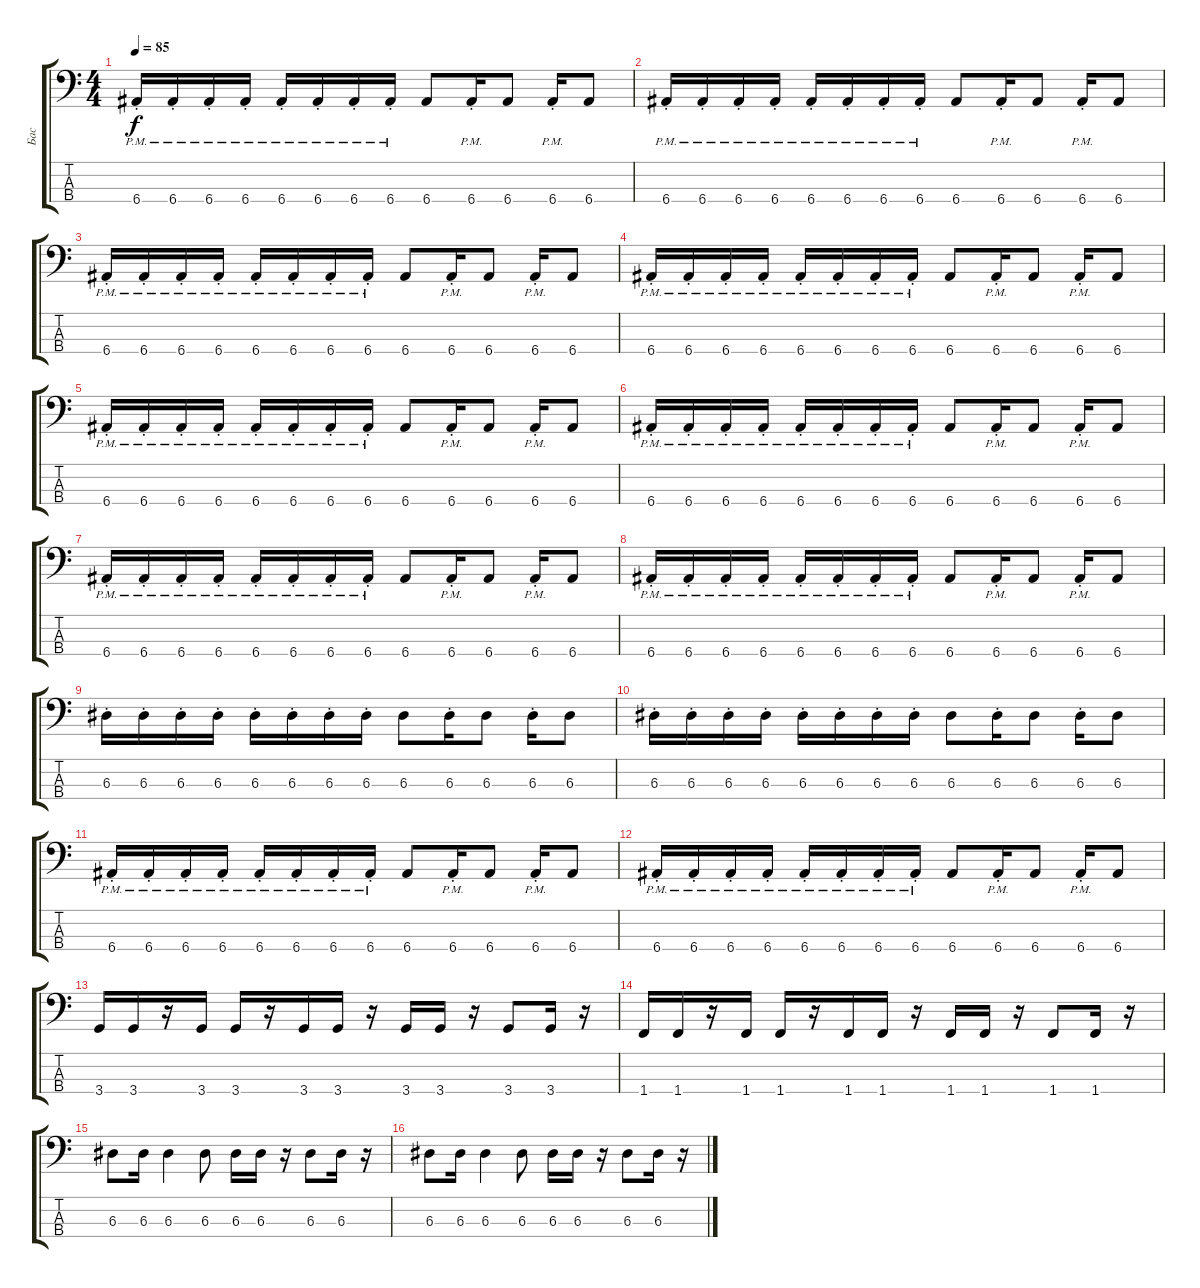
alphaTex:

\track ("Бас" "Бас") {instrument synthbass1}
\staff {score tabs}
\tuning (G2 D2 A1 E1) {hide}
\ts (4 4)
\tempo 85
\clef f4
\ks c
6.4{pm st}.16{dy f} 6.4{pm st}.16 6.4{pm st}.16 6.4{pm st}.16 6.4{pm st}.16 6.4{pm st}.16 6.4{pm st}.16 6.4{pm st}.16 6.4.8 6.4{pm st}.16 6.4.8 6.4{pm st}.16 6.4.8 |
6.4{pm st}.16 6.4{pm st}.16 6.4{pm st}.16 6.4{pm st}.16 6.4{pm st}.16 6.4{pm st}.16 6.4{pm st}.16 6.4{pm st}.16 6.4.8 6.4{pm st}.16 6.4.8 6.4{pm st}.16 6.4.8 |
6.4{pm st}.16 6.4{pm st}.16 6.4{pm st}.16 6.4{pm st}.16 6.4{pm st}.16 6.4{pm st}.16 6.4{pm st}.16 6.4{pm st}.16 6.4.8 6.4{pm st}.16 6.4.8 6.4{pm st}.16 6.4.8 |
6.4{pm st}.16 6.4{pm st}.16 6.4{pm st}.16 6.4{pm st}.16 6.4{pm st}.16 6.4{pm st}.16 6.4{pm st}.16 6.4{pm st}.16 6.4.8 6.4{pm st}.16 6.4.8 6.4{pm st}.16 6.4.8 |
6.4{pm st}.16 6.4{pm st}.16 6.4{pm st}.16 6.4{pm st}.16 6.4{pm st}.16 6.4{pm st}.16 6.4{pm st}.16 6.4{pm st}.16 6.4.8 6.4{pm st}.16 6.4.8 6.4{pm st}.16 6.4.8 |
6.4{pm st}.16 6.4{pm st}.16 6.4{pm st}.16 6.4{pm st}.16 6.4{pm st}.16 6.4{pm st}.16 6.4{pm st}.16 6.4{pm st}.16 6.4.8 6.4{pm st}.16 6.4.8 6.4{pm st}.16 6.4.8 |
6.4{pm st}.16 6.4{pm st}.16 6.4{pm st}.16 6.4{pm st}.16 6.4{pm st}.16 6.4{pm st}.16 6.4{pm st}.16 6.4{pm st}.16 6.4.8 6.4{pm st}.16 6.4.8 6.4{pm st}.16 6.4.8 |
6.4{pm st}.16 6.4{pm st}.16 6.4{pm st}.16 6.4{pm st}.16 6.4{pm st}.16 6.4{pm st}.16 6.4{pm st}.16 6.4{pm st}.16 6.4.8 6.4{pm st}.16 6.4.8 6.4{pm st}.16 6.4.8 |
6.3{st}.16 6.3{st}.16 6.3{st}.16 6.3{st}.16 6.3{st}.16 6.3{st}.16 6.3{st}.16 6.3{st}.16 6.3.8 6.3{st}.16 6.3.8 6.3{st}.16 6.3.8 |
6.3{st}.16 6.3{st}.16 6.3{st}.16 6.3{st}.16 6.3{st}.16 6.3{st}.16 6.3{st}.16 6.3{st}.16 6.3.8 6.3{st}.16 6.3.8 6.3{st}.16 6.3.8 |
6.4{pm st}.16 6.4{pm st}.16 6.4{pm st}.16 6.4{pm st}.16 6.4{pm st}.16 6.4{pm st}.16 6.4{pm st}.16 6.4{pm st}.16 6.4.8 6.4{pm st}.16 6.4.8 6.4{pm st}.16 6.4.8 |
6.4{pm st}.16 6.4{pm st}.16 6.4{pm st}.16 6.4{pm st}.16 6.4{pm st}.16 6.4{pm st}.16 6.4{pm st}.16 6.4{pm st}.16 6.4.8 6.4{pm st}.16 6.4.8 6.4{pm st}.16 6.4.8 |
3.4.16 3.4.16 r.16 3.4.16 3.4.16 r.16 3.4.16 3.4.16 r.16 3.4.16 3.4.16 r.16 3.4.8 3.4.16 r.16 |
1.4.16 1.4.16 r.16 1.4.16 1.4.16 r.16 1.4.16 1.4.16 r.16 1.4.16 1.4.16 r.16 1.4.8 1.4.16 r.16 |
6.3.8 6.3.16 6.3.4 6.3.8 6.3.16 6.3.16 r.16 6.3.8 6.3.16 r.16 |
6.3.8 6.3.16 6.3.4 6.3.8 6.3.16 6.3.16 r.16 6.3.8 6.3.16 r.16
